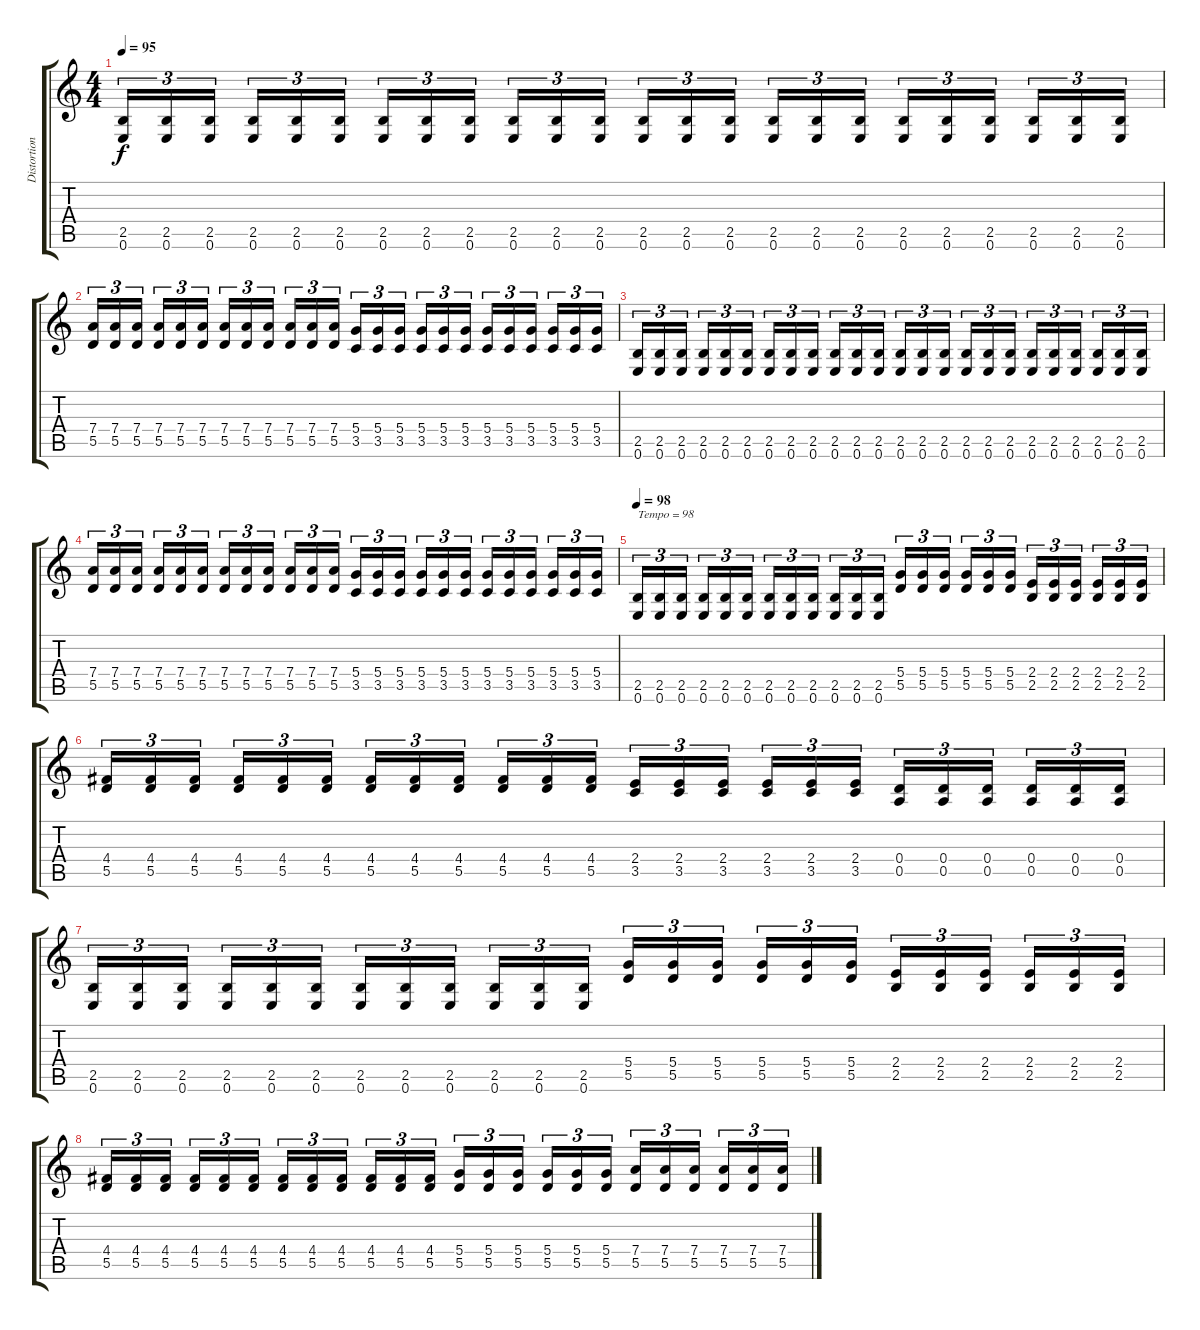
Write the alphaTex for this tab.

\track ("Distortion guitar 1" "Distortion") {instrument distortionguitar}
\staff {score tabs}
\tuning (E4 B3 G3 D3 A2 E2) {hide}
\ts (4 4)
\tempo 95
\clef g2
\ks c
(2.5 0.6).16{tu (3 2) dy f} (2.5 0.6).16{tu (3 2)} (2.5 0.6).16{tu (3 2)} (2.5 0.6).16{tu (3 2)} (2.5 0.6).16{tu (3 2)} (2.5 0.6).16{tu (3 2)} (2.5 0.6).16{tu (3 2)} (2.5 0.6).16{tu (3 2)} (2.5 0.6).16{tu (3 2)} (2.5 0.6).16{tu (3 2)} (2.5 0.6).16{tu (3 2)} (2.5 0.6).16{tu (3 2)} (2.5 0.6).16{tu (3 2)} (2.5 0.6).16{tu (3 2)} (2.5 0.6).16{tu (3 2)} (2.5 0.6).16{tu (3 2)} (2.5 0.6).16{tu (3 2)} (2.5 0.6).16{tu (3 2)} (2.5 0.6).16{tu (3 2)} (2.5 0.6).16{tu (3 2)} (2.5 0.6).16{tu (3 2)} (2.5 0.6).16{tu (3 2)} (2.5 0.6).16{tu (3 2)} (2.5 0.6).16{tu (3 2)} |
(7.4 5.5).16{tu (3 2)} (7.4 5.5).16{tu (3 2)} (7.4 5.5).16{tu (3 2)} (7.4 5.5).16{tu (3 2)} (7.4 5.5).16{tu (3 2)} (7.4 5.5).16{tu (3 2)} (7.4 5.5).16{tu (3 2)} (7.4 5.5).16{tu (3 2)} (7.4 5.5).16{tu (3 2)} (7.4 5.5).16{tu (3 2)} (7.4 5.5).16{tu (3 2)} (7.4 5.5).16{tu (3 2)} (5.4 3.5).16{tu (3 2)} (5.4 3.5).16{tu (3 2)} (5.4 3.5).16{tu (3 2)} (5.4 3.5).16{tu (3 2)} (5.4 3.5).16{tu (3 2)} (5.4 3.5).16{tu (3 2)} (5.4 3.5).16{tu (3 2)} (5.4 3.5).16{tu (3 2)} (5.4 3.5).16{tu (3 2)} (5.4 3.5).16{tu (3 2)} (5.4 3.5).16{tu (3 2)} (5.4 3.5).16{tu (3 2)} |
(2.5 0.6).16{tu (3 2)} (2.5 0.6).16{tu (3 2)} (2.5 0.6).16{tu (3 2)} (2.5 0.6).16{tu (3 2)} (2.5 0.6).16{tu (3 2)} (2.5 0.6).16{tu (3 2)} (2.5 0.6).16{tu (3 2)} (2.5 0.6).16{tu (3 2)} (2.5 0.6).16{tu (3 2)} (2.5 0.6).16{tu (3 2)} (2.5 0.6).16{tu (3 2)} (2.5 0.6).16{tu (3 2)} (2.5 0.6).16{tu (3 2)} (2.5 0.6).16{tu (3 2)} (2.5 0.6).16{tu (3 2)} (2.5 0.6).16{tu (3 2)} (2.5 0.6).16{tu (3 2)} (2.5 0.6).16{tu (3 2)} (2.5 0.6).16{tu (3 2)} (2.5 0.6).16{tu (3 2)} (2.5 0.6).16{tu (3 2)} (2.5 0.6).16{tu (3 2)} (2.5 0.6).16{tu (3 2)} (2.5 0.6).16{tu (3 2)} |
(7.4 5.5).16{tu (3 2)} (7.4 5.5).16{tu (3 2)} (7.4 5.5).16{tu (3 2)} (7.4 5.5).16{tu (3 2)} (7.4 5.5).16{tu (3 2)} (7.4 5.5).16{tu (3 2)} (7.4 5.5).16{tu (3 2)} (7.4 5.5).16{tu (3 2)} (7.4 5.5).16{tu (3 2)} (7.4 5.5).16{tu (3 2)} (7.4 5.5).16{tu (3 2)} (7.4 5.5).16{tu (3 2)} (5.4 3.5).16{tu (3 2)} (5.4 3.5).16{tu (3 2)} (5.4 3.5).16{tu (3 2)} (5.4 3.5).16{tu (3 2)} (5.4 3.5).16{tu (3 2)} (5.4 3.5).16{tu (3 2)} (5.4 3.5).16{tu (3 2)} (5.4 3.5).16{tu (3 2)} (5.4 3.5).16{tu (3 2)} (5.4 3.5).16{tu (3 2)} (5.4 3.5).16{tu (3 2)} (5.4 3.5).16{tu (3 2)} |
\tempo 98
(2.5 0.6).16{tu (3 2) txt "Tempo = 98" volume 16} (2.5 0.6).16{tu (3 2)} (2.5 0.6).16{tu (3 2)} (2.5 0.6).16{tu (3 2)} (2.5 0.6).16{tu (3 2)} (2.5 0.6).16{tu (3 2)} (2.5 0.6).16{tu (3 2)} (2.5 0.6).16{tu (3 2)} (2.5 0.6).16{tu (3 2)} (2.5 0.6).16{tu (3 2)} (2.5 0.6).16{tu (3 2)} (2.5 0.6).16{tu (3 2)} (5.4 5.5).16{tu (3 2)} (5.4 5.5).16{tu (3 2)} (5.4 5.5).16{tu (3 2)} (5.4 5.5).16{tu (3 2)} (5.4 5.5).16{tu (3 2)} (5.4 5.5).16{tu (3 2)} (2.4 2.5).16{tu (3 2)} (2.4 2.5).16{tu (3 2)} (2.4 2.5).16{tu (3 2)} (2.4 2.5).16{tu (3 2)} (2.4 2.5).16{tu (3 2)} (2.4 2.5).16{tu (3 2)} |
(4.4 5.5).16{tu (3 2)} (4.4 5.5).16{tu (3 2)} (4.4 5.5).16{tu (3 2)} (4.4 5.5).16{tu (3 2)} (4.4 5.5).16{tu (3 2)} (4.4 5.5).16{tu (3 2)} (4.4 5.5).16{tu (3 2)} (4.4 5.5).16{tu (3 2)} (4.4 5.5).16{tu (3 2)} (4.4 5.5).16{tu (3 2)} (4.4 5.5).16{tu (3 2)} (4.4 5.5).16{tu (3 2)} (2.4 3.5).16{tu (3 2)} (2.4 3.5).16{tu (3 2)} (2.4 3.5).16{tu (3 2)} (2.4 3.5).16{tu (3 2)} (2.4 3.5).16{tu (3 2)} (2.4 3.5).16{tu (3 2)} (0.4 0.5).16{tu (3 2)} (0.4 0.5).16{tu (3 2)} (0.4 0.5).16{tu (3 2)} (0.4 0.5).16{tu (3 2)} (0.4 0.5).16{tu (3 2)} (0.4 0.5).16{tu (3 2)} |
(2.5 0.6).16{tu (3 2)} (2.5 0.6).16{tu (3 2)} (2.5 0.6).16{tu (3 2)} (2.5 0.6).16{tu (3 2)} (2.5 0.6).16{tu (3 2)} (2.5 0.6).16{tu (3 2)} (2.5 0.6).16{tu (3 2)} (2.5 0.6).16{tu (3 2)} (2.5 0.6).16{tu (3 2)} (2.5 0.6).16{tu (3 2)} (2.5 0.6).16{tu (3 2)} (2.5 0.6).16{tu (3 2)} (5.4 5.5).16{tu (3 2)} (5.4 5.5).16{tu (3 2)} (5.4 5.5).16{tu (3 2)} (5.4 5.5).16{tu (3 2)} (5.4 5.5).16{tu (3 2)} (5.4 5.5).16{tu (3 2)} (2.4 2.5).16{tu (3 2)} (2.4 2.5).16{tu (3 2)} (2.4 2.5).16{tu (3 2)} (2.4 2.5).16{tu (3 2)} (2.4 2.5).16{tu (3 2)} (2.4 2.5).16{tu (3 2)} |
(4.4 5.5).16{tu (3 2)} (4.4 5.5).16{tu (3 2)} (4.4 5.5).16{tu (3 2)} (4.4 5.5).16{tu (3 2)} (4.4 5.5).16{tu (3 2)} (4.4 5.5).16{tu (3 2)} (4.4 5.5).16{tu (3 2)} (4.4 5.5).16{tu (3 2)} (4.4 5.5).16{tu (3 2)} (4.4 5.5).16{tu (3 2)} (4.4 5.5).16{tu (3 2)} (4.4 5.5).16{tu (3 2)} (5.4 5.5).16{tu (3 2)} (5.4 5.5).16{tu (3 2)} (5.4 5.5).16{tu (3 2)} (5.4 5.5).16{tu (3 2)} (5.4 5.5).16{tu (3 2)} (5.4 5.5).16{tu (3 2)} (7.4 5.5).16{tu (3 2)} (7.4 5.5).16{tu (3 2)} (7.4 5.5).16{tu (3 2)} (7.4 5.5).16{tu (3 2)} (7.4 5.5).16{tu (3 2)} (7.4 5.5).16{tu (3 2)}
